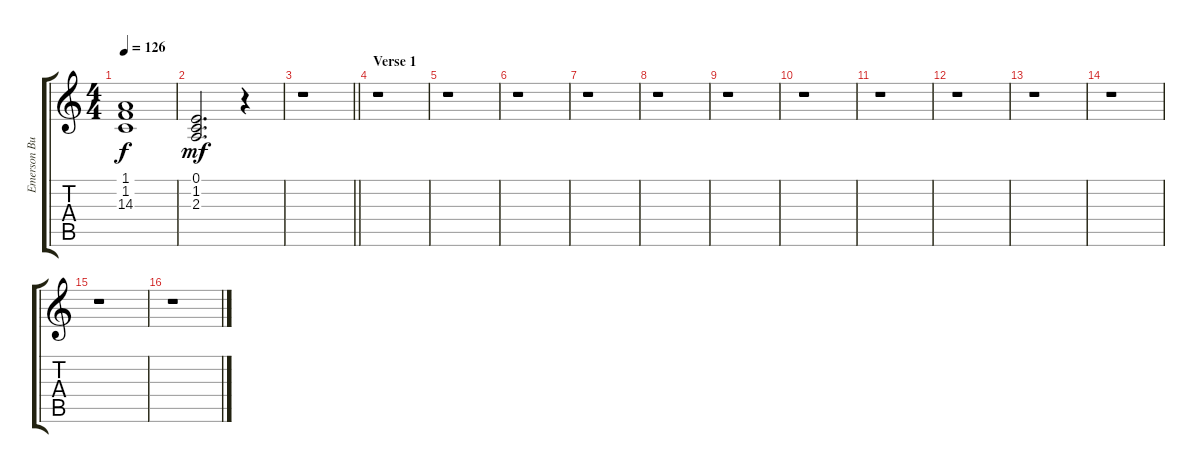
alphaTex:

\track ("Emerson Burton (Keyboard)" "Emerson Bu") {instrument stringensemble1}
\staff {score tabs}
\tuning (E4 B3 G3 D3 A2 E2) {hide}
\ts (4 4)
\tempo 126
\clef g2
\ks c
(1.1{t} 1.2{t} 14.3{t}).1{dy f} |
(0.1 1.2 2.3).2{d dy mf} r.4 |
\barLineRight lightlight
r.1 |
\section ("" "Verse 1")
r.1 |
r.1 |
r.1 |
r.1 |
r.1 |
r.1 |
r.1 |
r.1 |
r.1 |
r.1 |
r.1 |
r.1 |
r.1
